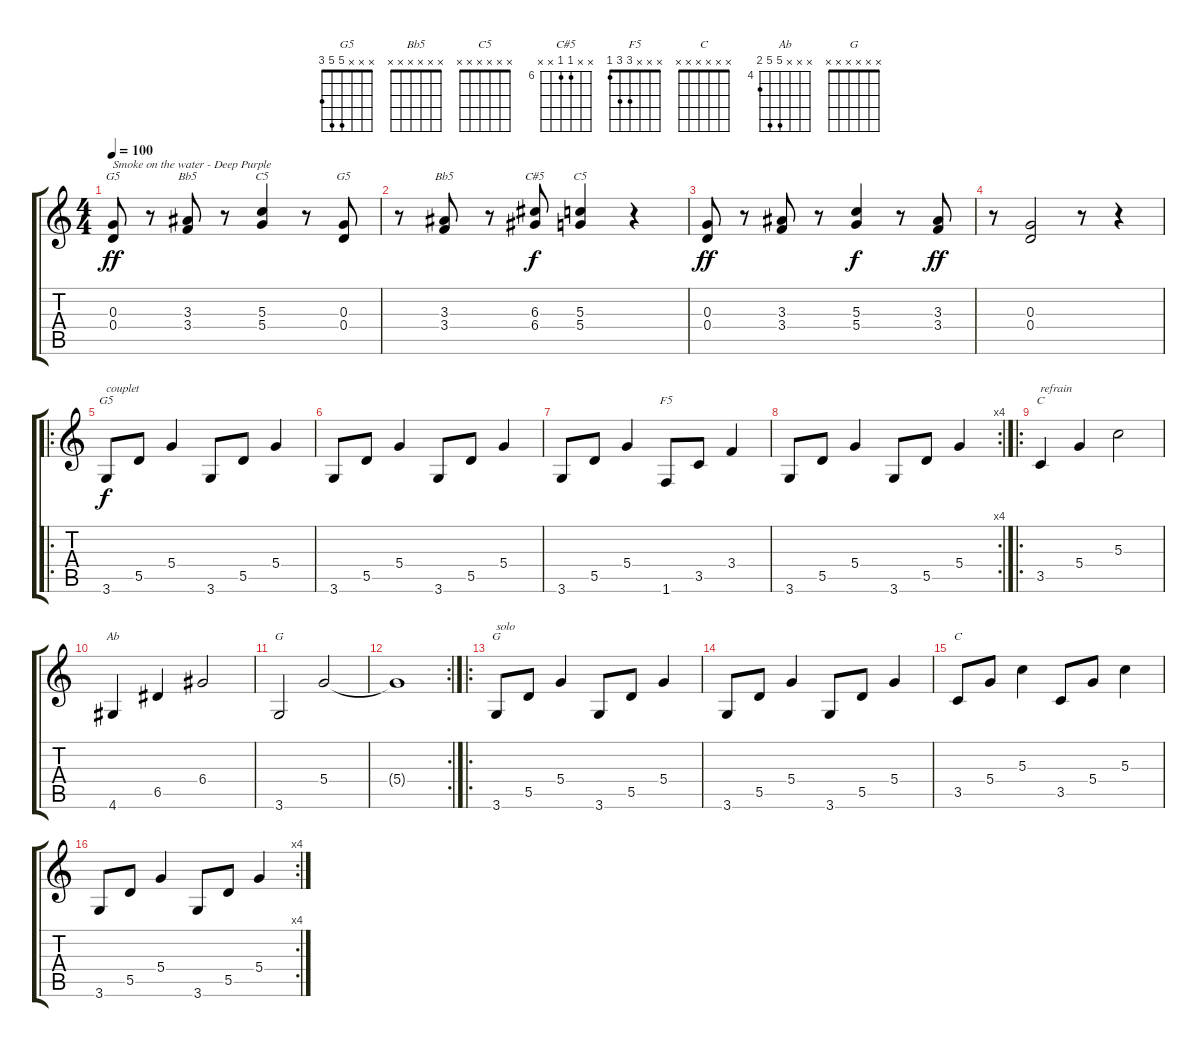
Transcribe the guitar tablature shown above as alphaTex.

\track "" {instrument acousticguitarnylon}
\staff {score tabs}
\tuning (E4 B3 G3 D3 A2 E2) {hide}
\chord ("G5" x x 5 5 x x)
\chord ("Bb5" x x 3 3 x x)
\chord ("C5" x x 5 5 x x)
\chord ("G5" x x x x x x)
\chord ("Bb5" x x x x x x)
\chord ("C#5" x x 6 6 x x) {firstfret 6}
\chord ("C5" x x x x x x)
\chord ("G5" x x x 5 5 3)
\chord ("F5" x x x 3 3 1)
\chord ("C" x x 5 5 3 x)
\chord ("Ab" x x x 8 8 5) {firstfret 4}
\chord ("G" x x x 5 5 3)
\chord ("G" x x x x x x)
\chord ("C" x x x x x x)
\ts (4 4)
\tempo 100
\clef g2
\ks c
(0.3 0.4).8{ch "G5" txt "Smoke on the water - Deep Purple" dy ff instrument acousticguitarnylon} r.8 (3.3 3.4).8{ch "Bb5"} r.8 (5.3 5.4).4{ch "C5"} r.8 (0.3 0.4).8{ch "G5"} |
r.8 (3.3 3.4).8{ch "Bb5"} r.8 (6.3 6.4).8{ch "C#5" dy f} (5.3 5.4).4{ch "C5"} r.4 |
(0.3 0.4).8{dy ff} r.8 (3.3 3.4).8 r.8 (5.3 5.4).4{dy f} r.8 (3.3 3.4).8{dy ff} |
r.8 (0.3 0.4).2 r.8 r.4 |
\ro
3.6.8{ch "G5" txt "couplet" dy f} 5.5.8 5.4.4 3.6.8 5.5.8 5.4.4 |
3.6.8 5.5.8 5.4.4 3.6.8 5.5.8 5.4.4 |
3.6.8 5.5.8 5.4.4 1.6.8{ch "F5"} 3.5.8 3.4.4 |
\rc 4
3.6.8 5.5.8 5.4.4 3.6.8 5.5.8 5.4.4 |
\ro
3.5.4{ch "C" txt "refrain"} 5.4.4 5.3.2 |
4.6.4{ch "Ab"} 6.5.4 6.4.2 |
3.6.2{ch "G"} 5.4.2 |
\rc 2
5.4{t}.1 |
\ro
3.6.8{ch "G" txt "solo"} 5.5.8 5.4.4 3.6.8 5.5.8 5.4.4 |
3.6.8 5.5.8 5.4.4 3.6.8 5.5.8 5.4.4 |
3.5.8{ch "C"} 5.4.8 5.3.4 3.5.8 5.4.8 5.3.4 |
\rc 4
3.6.8 5.5.8 5.4.4 3.6.8 5.5.8 5.4.4
